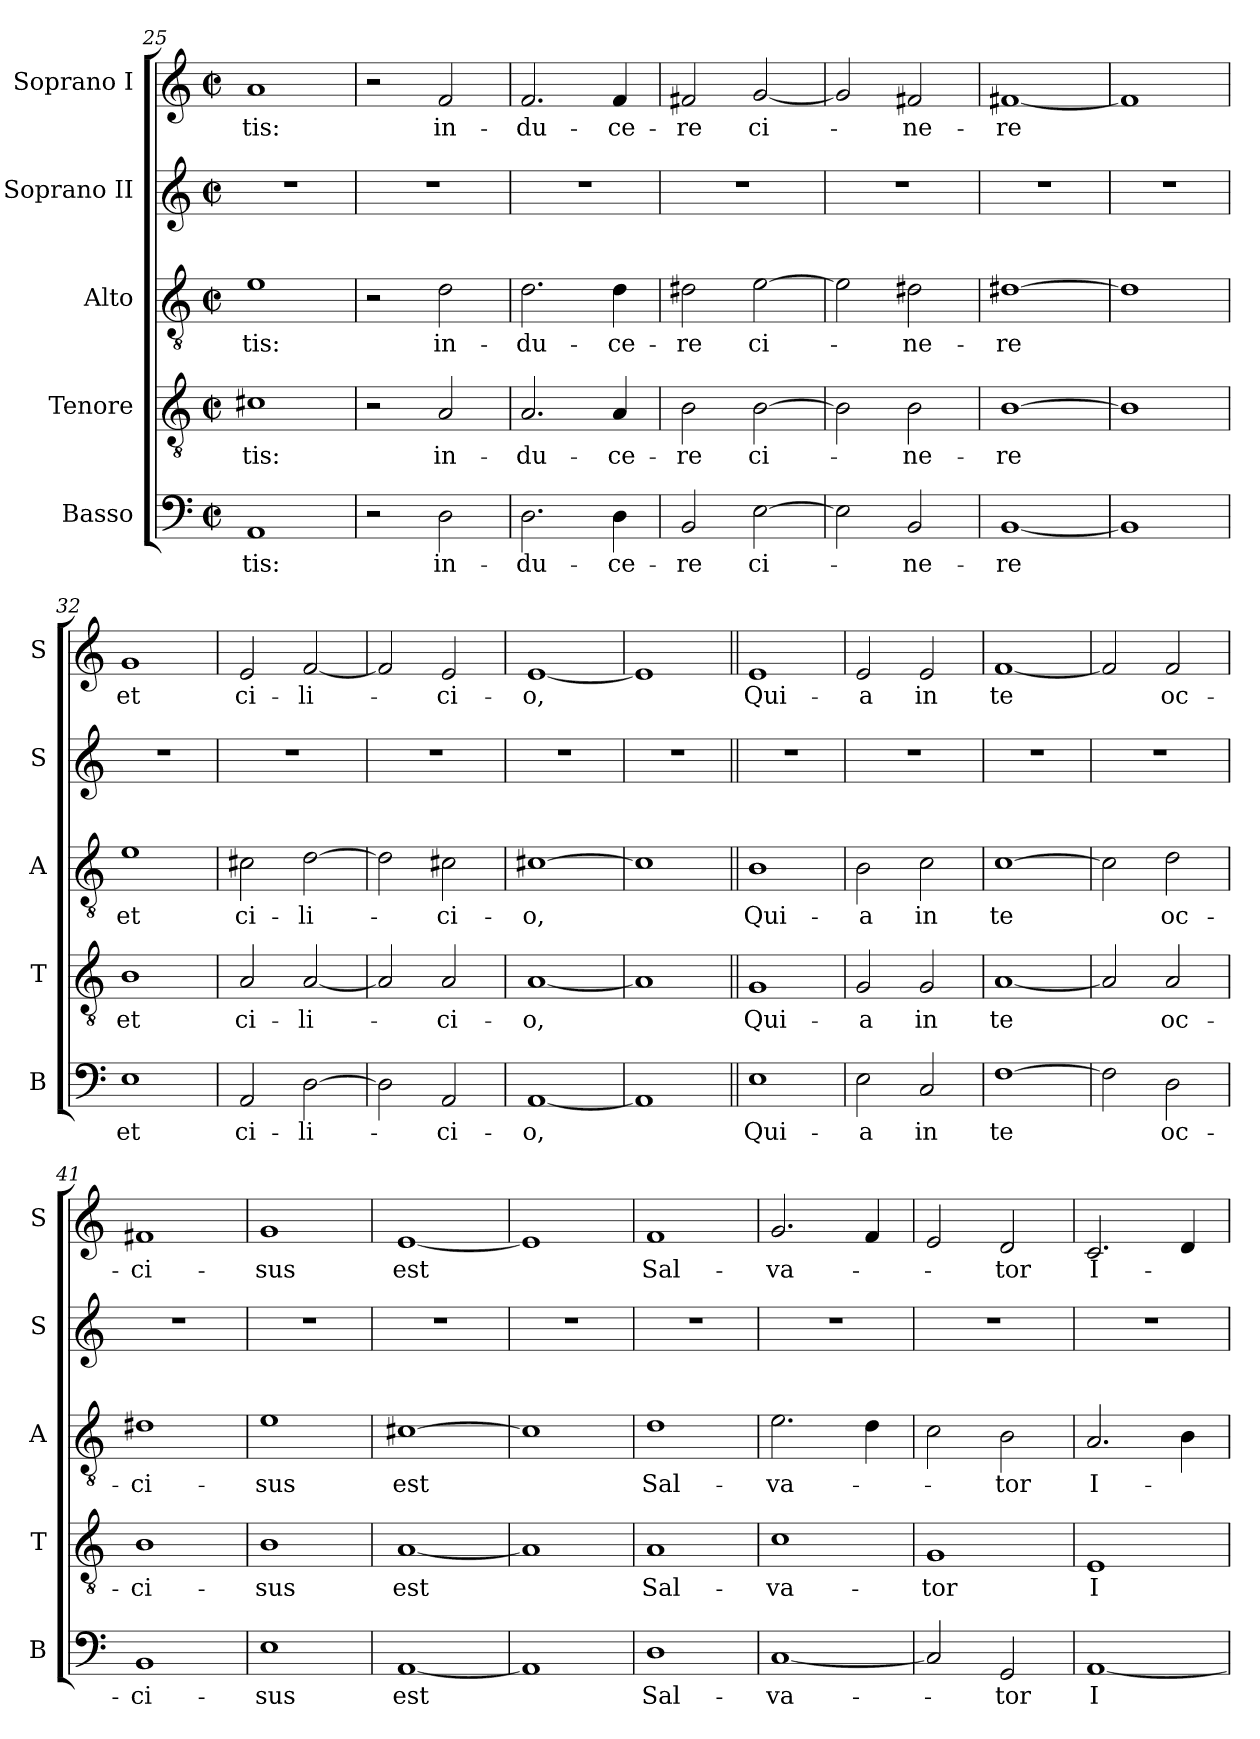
**kern	**text	**kern	**text	**kern	**text	**kern	**kern	**text
*part5	*part5	*part4	*part4	*part3	*part3	*part2	*part1	*part1
*staff5	*staff5	*staff4	*staff4	*staff3	*staff3	*staff2	*staff1	*staff1
*I"Basso	*	*I"Tenore	*	*I"Alto	*	*I"Soprano II	*I"Soprano I	*
*I'B	*	*I'T	*	*I'A	*	*I'S	*I'S	*
*clefF4	*	*clefGv2	*	*clefGv2	*	*clefG2	*clefG2	*
*k[]	*	*k[]	*	*k[]	*	*k[]	*k[]	*
*M2/2	*	*M2/2	*	*M2/2	*	*M2/2	*M2/2	*
*met(c|)	*	*met(c|)	*	*met(c|)	*	*met(c|)	*met(c|)	*
=25	=25	=25	=25	=25	=25	=25	=25	=25
1AA	-tis:	1c#X	-tis:	1e	-tis:	1r	1a	-tis:
=26	=26	=26	=26	=26	=26	=26	=26	=26
2r	.	2r	.	2r	.	1r	2r	.
2D\	in-	2A/	in-	2d\	in-	.	2f/	in-
=27	=27	=27	=27	=27	=27	=27	=27	=27
2.D\	-du-	2.A/	-du-	2.d\	-du-	1r	2.f/	-du-
4D\	-ce-	4A/	-ce-	4d\	-ce-	.	4f/	-ce-
=28	=28	=28	=28	=28	=28	=28	=28	=28
2BB/	-re	2B\	-re	2d#X\	-re	1r	2f#X/	-re
[2E\	ci-	[2B\	ci-	[2e\	ci-	.	[2g/	ci-
=29	=29	=29	=29	=29	=29	=29	=29	=29
2E\]	.	2B\]	.	2e\]	.	1r	2g/]	.
2BB/	-ne-	2B\	-ne-	2d#X\	-ne-	.	2f#X/	-ne-
=30	=30	=30	=30	=30	=30	=30	=30	=30
[1BB	-re	[1B	-re	[1d#X	-re	1r	[1f#X	-re
=31	=31	=31	=31	=31	=31	=31	=31	=31
1BB]	.	1B]	.	1d#]	.	1r	1f#]	.
=32	=32	=32	=32	=32	=32	=32	=32	=32
1E	et	1B	et	1e	et	1r	1g	et
=33	=33	=33	=33	=33	=33	=33	=33	=33
2AA/	ci-	2A/	ci-	2c#X\	ci-	1r	2e/	ci-
[2D\	-li-	[2A/	-li-	[2d\	-li-	.	[2f/	-li-
=34	=34	=34	=34	=34	=34	=34	=34	=34
2D\]	.	2A/]	.	2d\]	.	1r	2f/]	.
2AA/	-ci-	2A/	-ci-	2c#X\	-ci-	.	2e/	-ci-
=35	=35	=35	=35	=35	=35	=35	=35	=35
[1AA	-o,	[1A	-o,	[1c#X	-o,	1r	[1e	-o,
=36	=36	=36	=36	=36	=36	=36	=36	=36
1AA]	.	1A]	.	1c#]	.	1r	1e]	.
=37||	=37||	=37||	=37||	=37||	=37||	=37||	=37||	=37||
1E	Qui-	1G	Qui-	1B	Qui-	1r	1e	Qui-
=38	=38	=38	=38	=38	=38	=38	=38	=38
2E\	-a	2G/	-a	2B\	-a	1r	2e/	-a
2C/	in	2G/	in	2c\	in	.	2e/	in
=39	=39	=39	=39	=39	=39	=39	=39	=39
[1F	te	[1A	te	[1c	te	1r	[1f	te
=40	=40	=40	=40	=40	=40	=40	=40	=40
2F\]	.	2A/]	.	2c\]	.	1r	2f/]	.
2D\	oc-	2A/	oc-	2d\	oc-	.	2f/	oc-
=41	=41	=41	=41	=41	=41	=41	=41	=41
1BB	-ci-	1B	-ci-	1d#X	-ci-	1r	1f#X	-ci-
=42	=42	=42	=42	=42	=42	=42	=42	=42
1E	-sus	1B	-sus	1e	-sus	1r	1g	-sus
=43	=43	=43	=43	=43	=43	=43	=43	=43
[1AA	est	[1A	est	[1c#X	est	1r	[1e	est
=44	=44	=44	=44	=44	=44	=44	=44	=44
1AA]	.	1A]	.	1c#]	.	1r	1e]	.
=45	=45	=45	=45	=45	=45	=45	=45	=45
1D	Sal-	1A	Sal-	1d	Sal-	1r	1f	Sal-
=46	=46	=46	=46	=46	=46	=46	=46	=46
[1C	-va-	1c	-va-	2.e\	-va-	1r	2.g/	-va-
.	.	.	.	4d\	.	.	4f/	.
=47	=47	=47	=47	=47	=47	=47	=47	=47
2C/]	.	1G	-tor	2c\	.	1r	2e/	.
2GG/	-tor	.	.	2B\	-tor	.	2d/	-tor
=48	=48	=48	=48	=48	=48	=48	=48	=48
[1AA	I-	1E	I-	2.A/	I-	1r	2.c/	I-
.	.	.	.	4B\	.	.	4d/	.
=	=	=	=	=	=	=	=	=
*-	*-	*-	*-	*-	*-	*-	*-	*-
